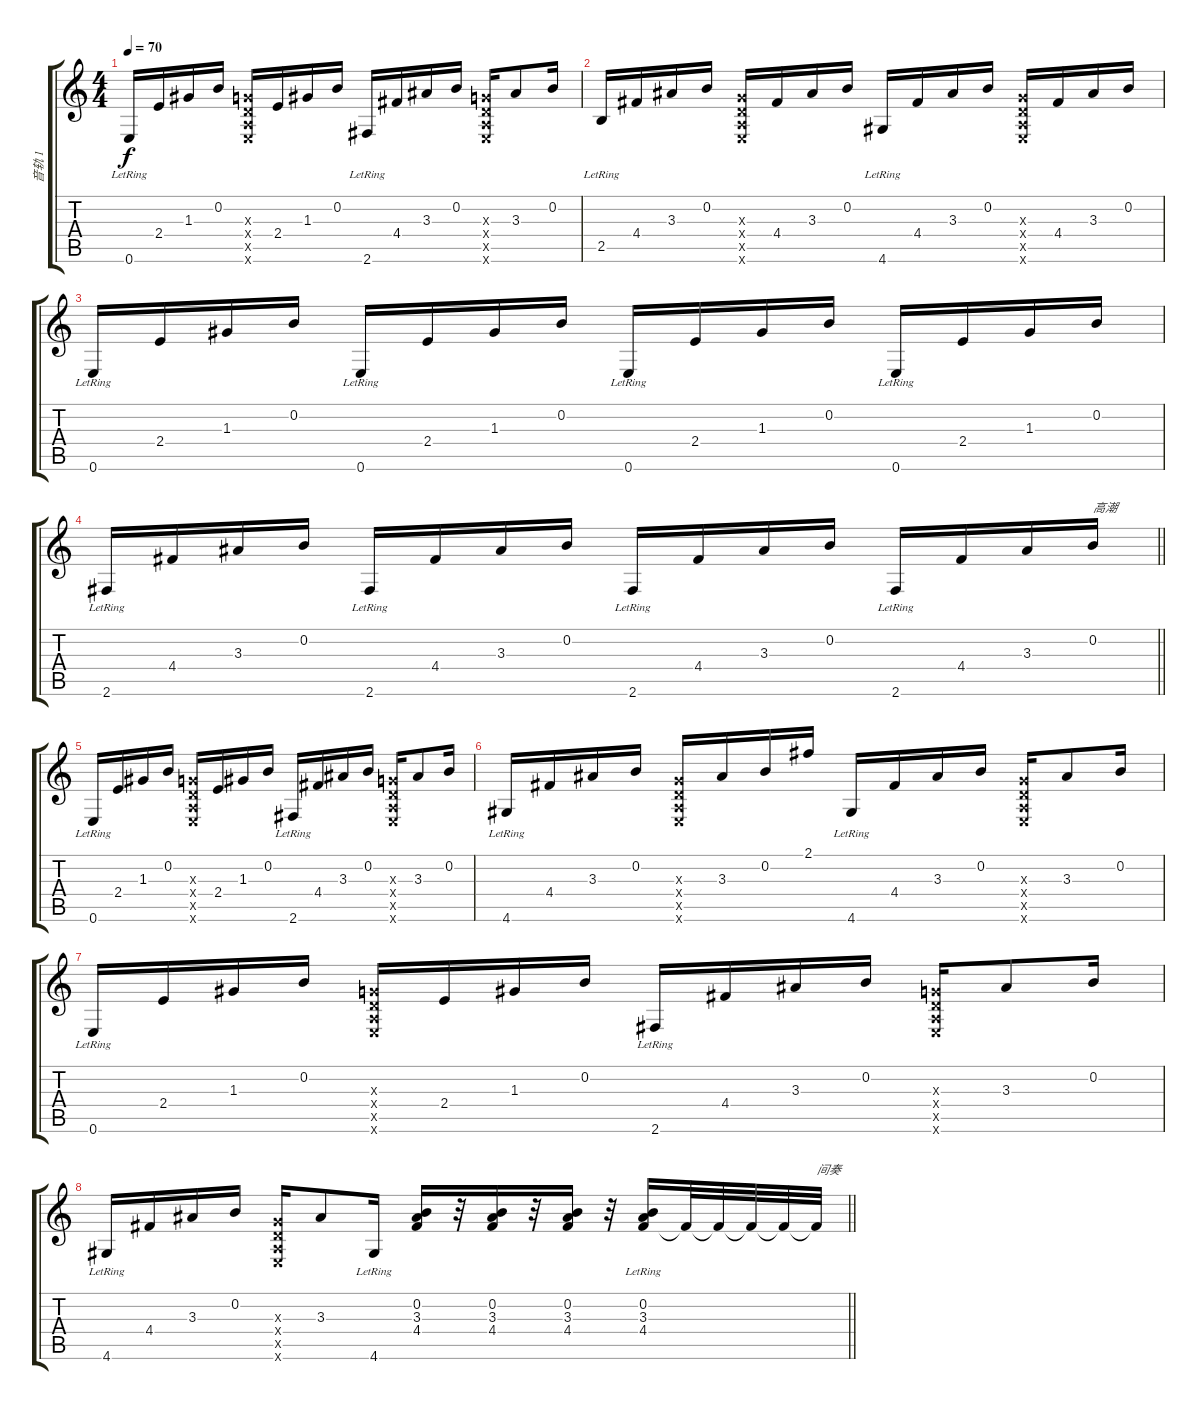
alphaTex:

\track ("音轨 1" "音轨 1") {instrument acousticguitarsteel}
\staff {score tabs}
\tuning (E4 B3 G3 D3 A2 E2) {hide}
\ts (4 4)
\tempo 70
\clef g2
\ks c
0.6{lr}.16{dy f} 2.4.16 1.3.16 0.2.16 (0.3{x} 0.4{x} 0.5{x} 0.6{x}).16 2.4.16 1.3.16 0.2.16 2.6{lr}.16 4.4.16 3.3.16 0.2.16 (0.3{x} 0.4{x} 0.5{x} 0.6{x}).16 3.3.8 0.2.16 |
2.5{lr}.16 4.4.16 3.3.16 0.2.16 (0.3{x} 0.4{x} 0.5{x} 0.6{x}).16 4.4.16 3.3.16 0.2.16 4.6{lr}.16 4.4.16 3.3.16 0.2.16 (0.3{x} 0.4{x} 0.5{x} 0.6{x}).16 4.4.16 3.3.16 0.2.16 |
0.6{lr}.16 2.4.16 1.3.16 0.2.16 0.6{lr}.16 2.4.16 1.3.16 0.2.16 0.6{lr}.16 2.4.16 1.3.16 0.2.16 0.6{lr}.16 2.4.16 1.3.16 0.2.16 |
\barLineRight lightlight
2.6{lr}.16 4.4.16 3.3.16 0.2.16 2.6{lr}.16 4.4.16 3.3.16 0.2.16 2.6{lr}.16 4.4.16 3.3.16 0.2.16 2.6{lr}.16 4.4.16 3.3.16 0.2.16{txt "高潮"} |
0.6{lr}.16 2.4.16 1.3.16 0.2.16 (0.3{x} 0.4{x} 0.5{x} 0.6{x}).16{txt ""} 2.4.16 1.3.16 0.2.16 2.6{lr}.16 4.4.16 3.3.16 0.2.16 (0.3{x} 0.4{x} 0.5{x} 0.6{x}).16 3.3.8 0.2.16 |
4.6{lr}.16 4.4.16 3.3.16 0.2.16 (0.3{x} 0.4{x} 0.5{x} 0.6{x}).16 3.3.16 0.2.16 2.1.16 4.6{lr}.16 4.4.16 3.3.16 0.2.16 (0.3{x} 0.4{x} 0.5{x} 0.6{x}).16 3.3.8 0.2.16 |
0.6{lr}.16 2.4.16 1.3.16 0.2.16 (0.3{x} 0.4{x} 0.5{x} 0.6{x}).16 2.4.16 1.3.16 0.2.16 2.6{lr}.16 4.4.16 3.3.16 0.2.16 (0.3{x} 0.4{x} 0.5{x} 0.6{x}).16 3.3.8 0.2.16 |
\barLineRight lightlight
4.6{lr}.16 4.4.16 3.3.16 0.2.16 (0.3{x} 0.4{x} 0.5{x} 0.6{x}).16 3.3.8 4.6{lr}.16 (0.2 3.3 4.4).16 r.32 (0.2 3.3 4.4).16 r.32 (0.2 3.3 4.4).16 r.32 (0.2{lr} 3.3{lr} 4.4{lr}).16 4.4{t}.32 4.4{t}.32 4.4{t}.32 4.4{t}.32 4.4{t}.32{txt "间奏"}
